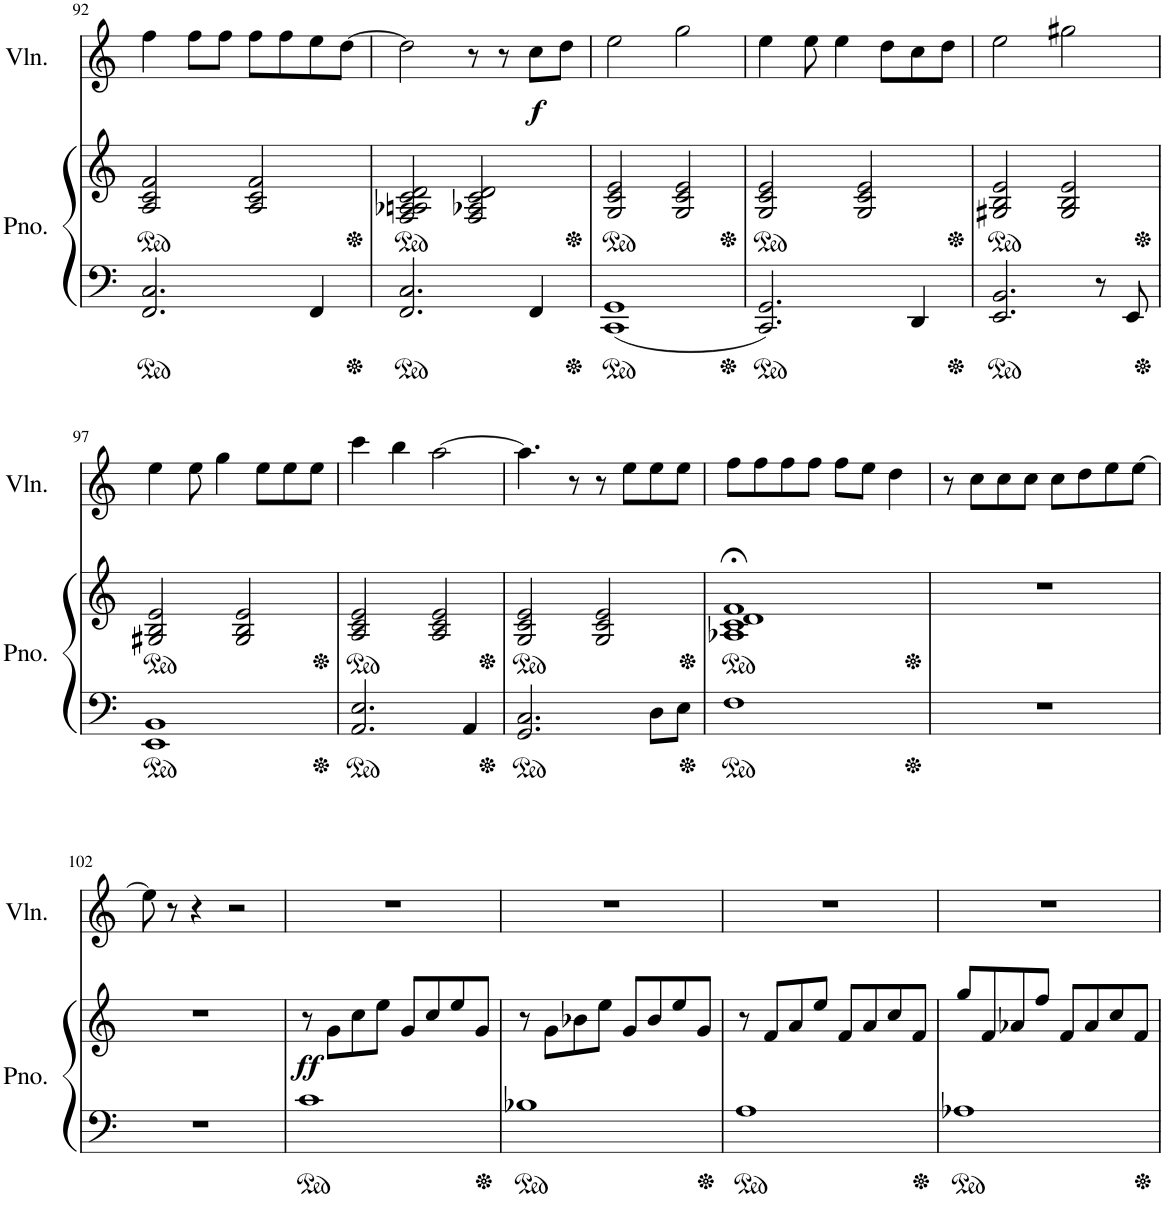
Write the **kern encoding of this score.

**kern	**kern	**dynam	**kern	**dynam
*part2	*part2	*part2	*part1	*part1
*staff3	*staff2	*staff2/3	*staff1	*staff1
*I"Piano	*	*	*I"Violin	*
*I'Pno.	*	*	*I'Vln.	*
!!LO:PB:g=z
*clefF4	*clefG2	*	*clefG2	*
*k[]	*k[]	*	*k[]	*
*M4/4	*M4/4	*	*M4/4	*
*	*ped	*	*	*
=92	=92	=92	=92	=92
2.FF/ 2.C/	2A/ 2c/ 2f/	.	4ff\	.
.	.	.	8ff\L	.
.	.	.	8ff\J	.
.	2A/ 2c/ 2f/	.	8ff\L	.
.	.	.	8ff\	.
4FF/	.	.	8ee\	.
.	.	.	[8dd\J	.
=93	=93	=93	=93	=93
*	*Xped	*	*	*
*	*ped	*	*	*
2.FF/ 2.C/	2F/ 2A-X/ 2An/ 2c/ 2d/	.	2dd\]	.
.	2F/ 2A-X/ 2c/ 2d/	.	8r	.
.	.	.	8r	.
!	!	!	!	!LO:DY:b
4FF/	.	.	8cc\L	f
.	.	.	8dd\J	.
=94	=94	=94	=94	=94
*	*Xped	*	*	*
*	*ped	*	*	*
1CC 1GG	2G/ 2c/ 2e/	.	2ee\	.
.	2G/ 2c/ 2e/	.	2gg\	.
=95	=95	=95	=95	=95
*	*Xped	*	*	*
*	*ped	*	*	*
2.CC/ 2.GG/	2G/ 2c/ 2e/	.	4ee\	.
.	.	.	8ee\	.
.	.	.	4ee\	.
.	2G/ 2c/ 2e/	.	.	.
.	.	.	8dd\L	.
4DD/	.	.	8cc\	.
.	.	.	8dd\J	.
=96	=96	=96	=96	=96
*	*Xped	*	*	*
*	*ped	*	*	*
2.EE/ 2.BB/	2G#X/ 2B/ 2e/	.	2ee\	.
.	2G#/ 2B/ 2e/	.	2gg#X\	.
8r	.	.	.	.
8EE/	.	.	.	.
!!LO:LB:g=z
=97	=97	=97	=97	=97
*	*Xped	*	*	*
*	*ped	*	*	*
1EE 1BB	2G#X/ 2B/ 2e/	.	4ee\	.
.	.	.	8ee\	.
.	.	.	4gg\	.
.	2G#/ 2B/ 2e/	.	.	.
.	.	.	8ee\L	.
.	.	.	8ee\	.
.	.	.	8ee\J	.
=98	=98	=98	=98	=98
*	*Xped	*	*	*
*	*ped	*	*	*
2.AA/ 2.E/	2A/ 2c/ 2e/	.	4ccc\	.
.	.	.	4bb\	.
.	2A/ 2c/ 2e/	.	[2aa\	.
4AA/	.	.	.	.
=99	=99	=99	=99	=99
*	*Xped	*	*	*
*	*ped	*	*	*
2.GG/ 2.C/	2G/ 2c/ 2e/	.	4.aa\]	.
.	.	.	8r	.
.	2G/ 2c/ 2e/	.	8r	.
.	.	.	8ee\L	.
8D\L	.	.	8ee\	.
8E\J	.	.	8ee\J	.
=100	=100	=100	=100	=100
*	*Xped	*	*	*
*	*ped	*	*	*
1F	1A-X;< 1c;< 1d;< 1f;<	.	8ff\L	.
.	.	.	8ff\	.
.	.	.	8ff\	.
.	.	.	8ff\J	.
.	.	.	8ff\L	.
.	.	.	8ee\J	.
.	.	.	4dd\	.
=101	=101	=101	=101	=101
*	*Xped	*	*	*
1r	1r	.	8r	.
.	.	.	8cc\L	.
.	.	.	8cc\	.
.	.	.	8cc\J	.
.	.	.	8cc\L	.
.	.	.	8dd\	.
.	.	.	8ee\	.
.	.	.	[8ee\J	.
!!LO:LB:g=z
=102	=102	=102	=102	=102
1r	1r	.	8ee\]	.
.	.	.	8r	.
.	.	.	4r	.
.	.	.	2r	.
=103	=103	=103	=103	=103
!	!	!LO:DY:b	!	!
1c	8r	ff	1r	.
.	8g\L	.	.	.
.	8cc\	.	.	.
.	8ee\J	.	.	.
.	8g/L	.	.	.
.	8cc/	.	.	.
.	8ee/	.	.	.
.	8g/J	.	.	.
=104	=104	=104	=104	=104
1B-X	8r	.	1r	.
.	8g\L	.	.	.
.	8b-X\	.	.	.
.	8ee\J	.	.	.
.	8g/L	.	.	.
.	8b-/	.	.	.
.	8ee/	.	.	.
.	8g/J	.	.	.
=105	=105	=105	=105	=105
1A	8r	.	1r	.
.	8f/L	.	.	.
.	8a/	.	.	.
.	8ee/J	.	.	.
.	8f/L	.	.	.
.	8a/	.	.	.
.	8cc/	.	.	.
.	8f/J	.	.	.
=106	=106	=106	=106	=106
1A-X	8gg/L	.	1r	.
.	8f/	.	.	.
.	8a-X/	.	.	.
.	8ff/J	.	.	.
.	8f/L	.	.	.
.	8a-/	.	.	.
.	8cc/	.	.	.
.	8f/J	.	.	.
=	=	=	=	=
*-	*-	*-	*-	*-
